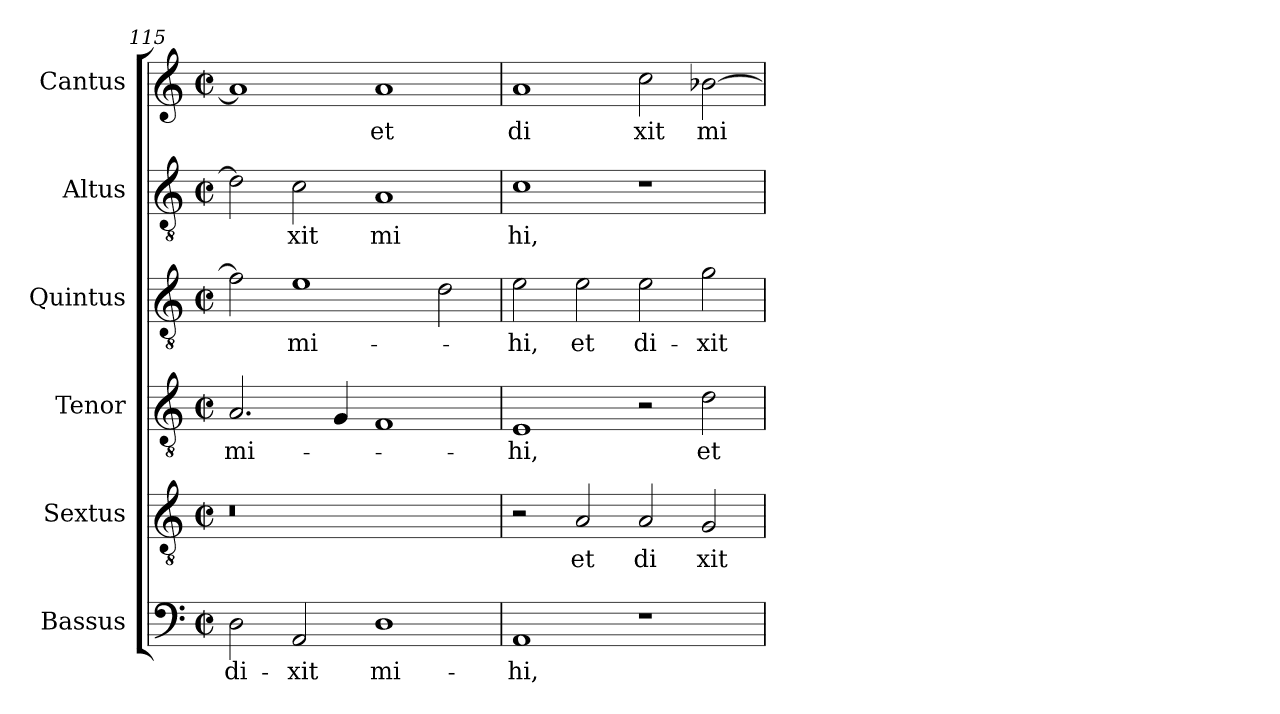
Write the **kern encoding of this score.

**kern	**text	**kern	**text	**kern	**text	**kern	**text	**kern	**text	**kern	**text
*part6	*part6	*part5	*part5	*part4	*part4	*part3	*part3	*part2	*part2	*part1	*part1
*staff6	*staff6	*staff5	*staff5	*staff4	*staff4	*staff3	*staff3	*staff2	*staff2	*staff1	*staff1
*I"Bassus	*	*I"Sextus	*	*I"Tenor	*	*I"Quintus	*	*I"Altus	*	*I"Cantus	*
*clefF4	*	*clefGv2	*	*clefGv2	*	*clefGv2	*	*clefGv2	*	*clefG2	*
*	*	*	*	*k[]	*	*	*	*	*	*	*
*	*	*	*	*C:	*	*	*	*	*	*	*
*M2/2	*	*M2/2	*	*M2/2	*	*M2/2	*	*M2/2	*	*M2/2	*
*met(c|)	*	*met(c|)	*	*met(c|)	*	*met(c|)	*	*met(c|)	*	*met(c|)	*
=115	=115	=115	=115	=115	=115	=115	=115	=115	=115	=115	=115
!	!LO:LY:b:cj	!	!	!	!LO:LY:b	!	!	!	!	!	!
2D\	di-	0r	.	2.A/	mi-	2f\]	.	2d\]	.	1a]	.
!	!LO:LY:b:cj	!	!	!	!	!	!LO:LY:b:cj	!	!LO:LY:b:cj	!	!
2AA/	-xit	.	.	.	.	1e	mi-	2c\	xit	.	.
.	.	.	.	4G/	.	.	.	.	.	.	.
!	!LO:LY:b:cj	!	!	!	!	!	!	!	!LO:LY:b:cj	!	!LO:LY:b:cj
1D	mi-	.	.	1F	.	.	.	1A	mi	1a	et
.	.	.	.	.	.	2d\	.	.	.	.	.
=116	=116	=116	=116	=116	=116	=116	=116	=116	=116	=116	=116
!	!LO:LY:b:cj	!	!	!	!LO:LY:b:cj	!	!LO:LY:b:cj	!	!LO:LY:b:cj	!	!LO:LY:b:cj
1AA	-hi,	2r	.	1E	-hi,	2e\	-hi,	1c	hi,	1a	di
!	!	!	!LO:LY:b:cj	!	!	!	!LO:LY:b:cj	!	!	!	!
.	.	2A/	et	.	.	2e\	et	.	.	.	.
!	!	!	!LO:LY:b:cj	!	!	!	!LO:LY:b:cj	!	!	!	!LO:LY:b:cj
1r	.	2A/	di	2r	.	2e\	di-	1r	.	2cc\	xit
!	!	!	!LO:LY:b:cj	!	!LO:LY:b:cj	!	!LO:LY:b:cj	!	!	!	!LO:LY:b
.	.	2G/	xit	2d\	et	2g\	-xit	.	.	[>2b-X\	mi
=	=	=	=	=	=	=	=	=	=	=	=
*-	*-	*-	*-	*-	*-	*-	*-	*-	*-	*-	*-
